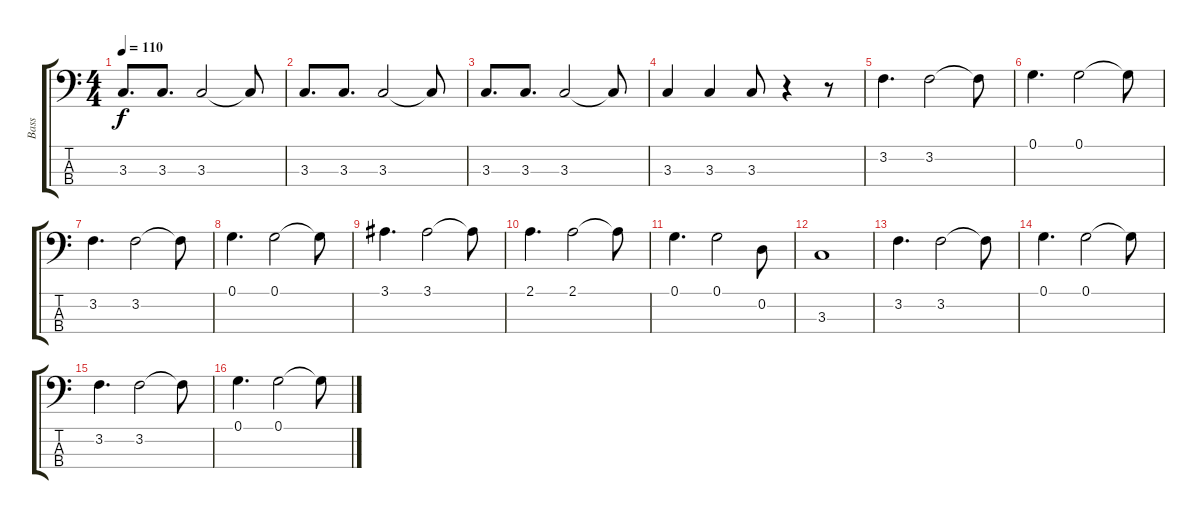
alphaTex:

\track ("Bass" "Bass") {instrument slapbass1}
\staff {score tabs}
\tuning (G2 D2 A1 E1) {hide}
\ts (4 4)
\tempo 110
\clef f4
\ks c
3.3.8{d dy f} 3.3.8{d} 3.3.2 3.3{t}.8 |
3.3.8{d} 3.3.8{d} 3.3.2 3.3{t}.8 |
3.3.8{d} 3.3.8{d} 3.3.2 3.3{t}.8 |
3.3.4 3.3.4 3.3.8 r.4 r.8 |
3.2.4{d} 3.2.2 3.2{t}.8 |
0.1.4{d} 0.1.2 0.1{t}.8 |
3.2.4{d} 3.2.2 3.2{t}.8 |
0.1.4{d} 0.1.2 0.1{t}.8 |
3.1.4{d} 3.1.2 3.1{t}.8 |
2.1.4{d} 2.1.2 2.1{t}.8 |
0.1.4{d} 0.1.2 0.2.8 |
3.3.1 |
3.2.4{d} 3.2.2 3.2{t}.8 |
0.1.4{d} 0.1.2 0.1{t}.8 |
3.2.4{d} 3.2.2 3.2{t}.8 |
0.1.4{d} 0.1.2 0.1{t}.8
